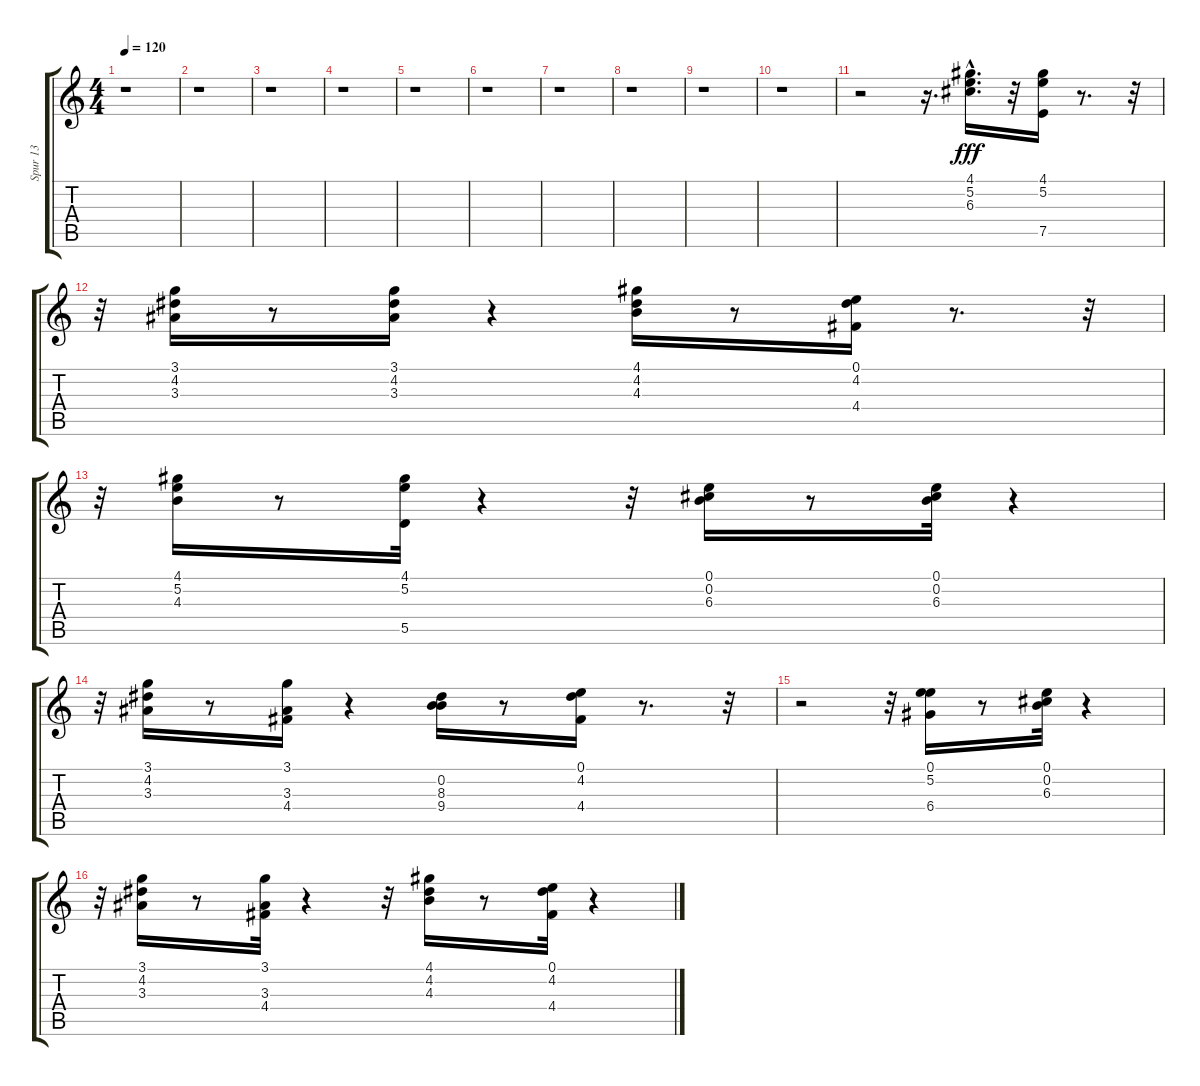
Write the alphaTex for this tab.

\track ("Spur 13" "Spur 13") {instrument acousticguitarnylon}
\staff {score tabs}
\tuning (E4 B3 G3 D3 A2 E2) {hide}
\ts (4 4)
\tempo 120
\clef g2
\ks c
r.1{dy fff instrument acousticguitarnylon} |
r.1 |
r.1 |
r.1 |
r.1 |
r.1 |
r.1 |
r.1 |
r.1 |
r.1 |
r.2 r.16{d} (4.1{hac} 5.2 6.3{hac}).16{d} r.32 (4.1 5.2 7.5).16 r.8{d} r.32 |
r.32 (3.1 4.2 3.3).16 r.8 (3.1 4.2 3.3).16 r.4 (4.1 4.2 4.3).16 r.8 (0.1 4.2 4.4).16 r.8{d} r.32 |
r.32 (4.1 5.2 4.3).16 r.8 (4.1 5.2 5.5).32 r.4 r.32 (0.1 0.2 6.3).16 r.8 (0.1 0.2 6.3).32 r.4 |
r.32 (3.1 4.2 3.3).16 r.8 (3.1 3.3 4.4).16 r.4 (0.2 8.3 9.4).16 r.8 (0.1 4.2 4.4).16 r.8{d} r.32 |
r.2 r.32 (0.1 5.2 6.4).16 r.8 (0.1 0.2 6.3).32 r.4 |
r.32 (3.1 4.2 3.3).16 r.8 (3.1 3.3 4.4).32 r.4 r.32 (4.1 4.2 4.3).16 r.8 (0.1 4.2 4.4).32 r.4
